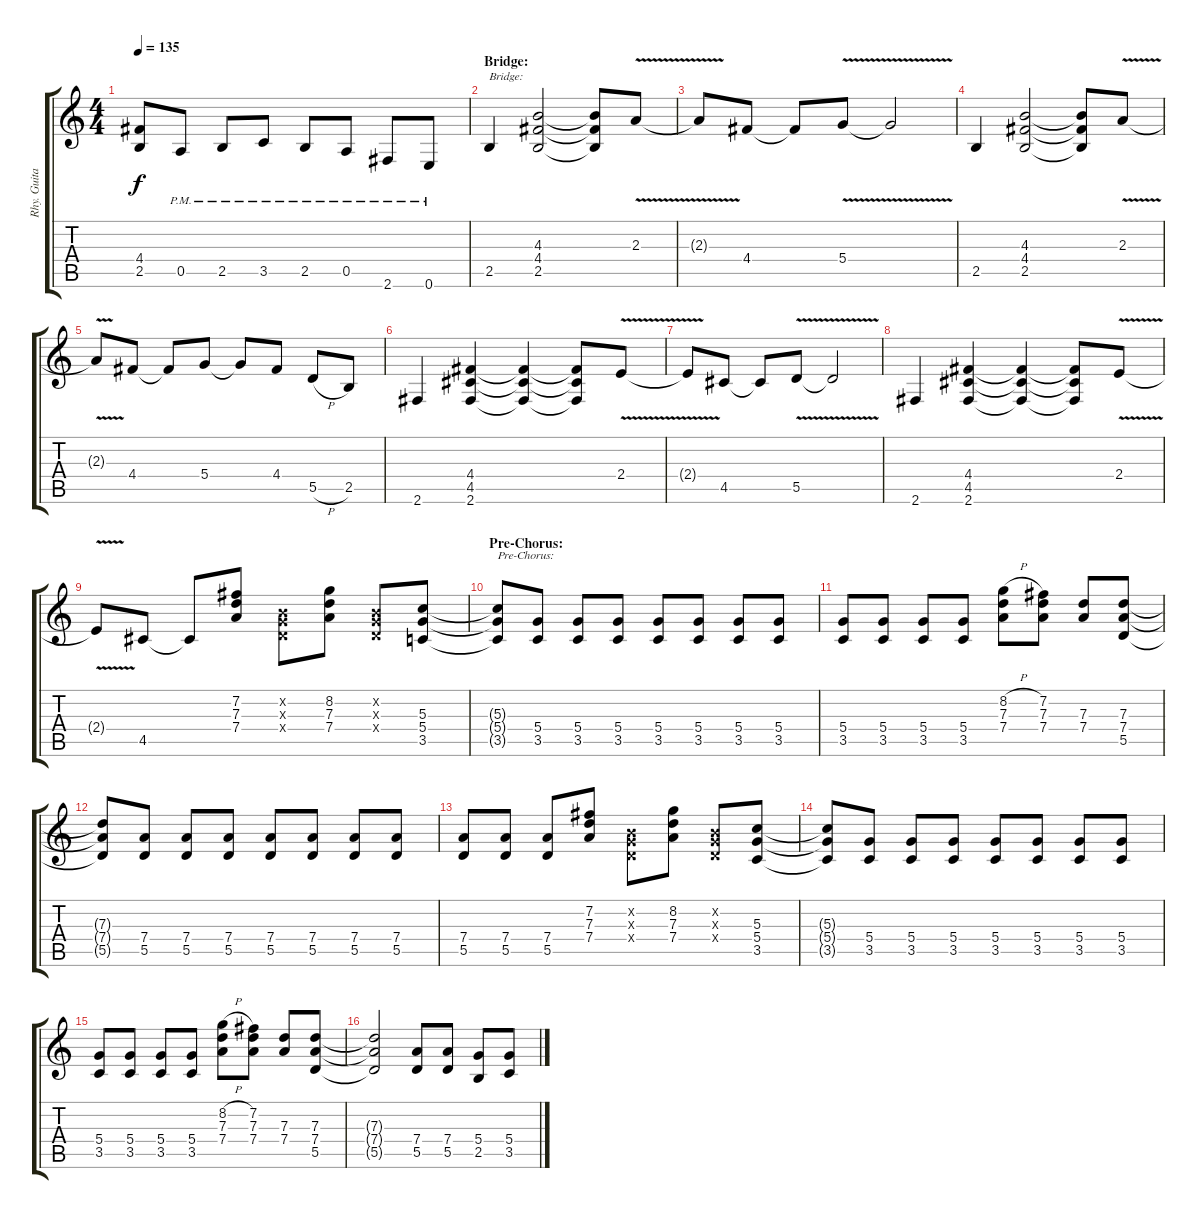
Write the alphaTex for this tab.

\track ("Rhy. Guitar 1" "Rhy. Guita") {instrument distortionguitar}
\staff {score tabs}
\tuning (E4 B3 G3 D3 A2 E2) {hide}
\ts (4 4)
\tempo 135
\clef g2
\ks c
(4.4{t} 2.5{t}).8{dy f} 0.5{pm}.8 2.5{pm}.8 3.5{pm}.8 2.5{pm}.8 0.5{pm}.8 2.6{pm}.8 0.6{pm}.8 |
\section ("" "Bridge:")
2.5.4{txt "Bridge:"} (4.3 4.4 2.5).2 (4.3{t} 4.4{t} 2.5{t}).8 2.3{v}.8 |
2.3{t}.8 4.4.8 4.4{t}.8 5.4{v}.8 5.4{t}.2 |
2.5.4 (4.3 4.4 2.5).2 (4.3{t} 4.4{t} 2.5{t}).8 2.3{v}.8 |
2.3{t}.8 4.4.8 4.4{t}.8 5.4.8 5.4{t}.8 4.4.8 5.5{h}.8 2.5.8 |
2.6.4 (4.4 4.5 2.6).4 (4.4{t} 4.5{t} 2.6{t}).4 (4.4{t} 4.5{t} 2.6{t}).8 2.4{v}.8 |
2.4{t}.8 4.5.8 4.5{t}.8 5.5{v}.8 5.5{t}.2 |
2.6.4 (4.4 4.5 2.6).4 (4.4{t} 4.5{t} 2.6{t}).4 (4.4{t} 4.5{t} 2.6{t}).8 2.4{v}.8 |
2.4{t}.8 4.5.8 4.5{t}.8 (7.2 7.3 7.4).8 (0.2{x} 0.3{x} 0.4{x}).8 (8.2 7.3 7.4).8 (0.2{x} 0.3{x} 0.4{x}).8 (5.3 5.4 3.5).8 |
\section ("" "Pre-Chorus:")
(5.3{t} 5.4{t} 3.5{t}).8{txt "Pre-Chorus:"} (5.4 3.5).8 (5.4 3.5).8 (5.4 3.5).8 (5.4 3.5).8 (5.4 3.5).8 (5.4 3.5).8 (5.4 3.5).8 |
(5.4 3.5).8 (5.4 3.5).8 (5.4 3.5).8 (5.4 3.5).8 (8.2{h} 7.3 7.4).8 (7.2 7.3 7.4).8 (7.3 7.4).8 (7.3 7.4 5.5).8 |
(7.3{t} 7.4{t} 5.5{t}).8 (7.4 5.5).8 (7.4 5.5).8 (7.4 5.5).8 (7.4 5.5).8 (7.4 5.5).8 (7.4 5.5).8 (7.4 5.5).8 |
(7.4 5.5).8 (7.4 5.5).8 (7.4 5.5).8 (7.2 7.3 7.4).8 (0.2{x} 0.3{x} 0.4{x}).8 (8.2 7.3 7.4).8 (0.2{x} 0.3{x} 0.4{x}).8 (5.3 5.4 3.5).8 |
(5.3{t} 5.4{t} 3.5{t}).8 (5.4 3.5).8 (5.4 3.5).8 (5.4 3.5).8 (5.4 3.5).8 (5.4 3.5).8 (5.4 3.5).8 (5.4 3.5).8 |
(5.4 3.5).8 (5.4 3.5).8 (5.4 3.5).8 (5.4 3.5).8 (8.2{h} 7.3 7.4).8 (7.2 7.3 7.4).8 (7.3 7.4).8 (7.3 7.4 5.5).8 |
(7.3{t} 7.4{t} 5.5{t}).2 (7.4 5.5).8 (7.4 5.5).8 (5.4 2.5).8 (5.4 3.5).8
